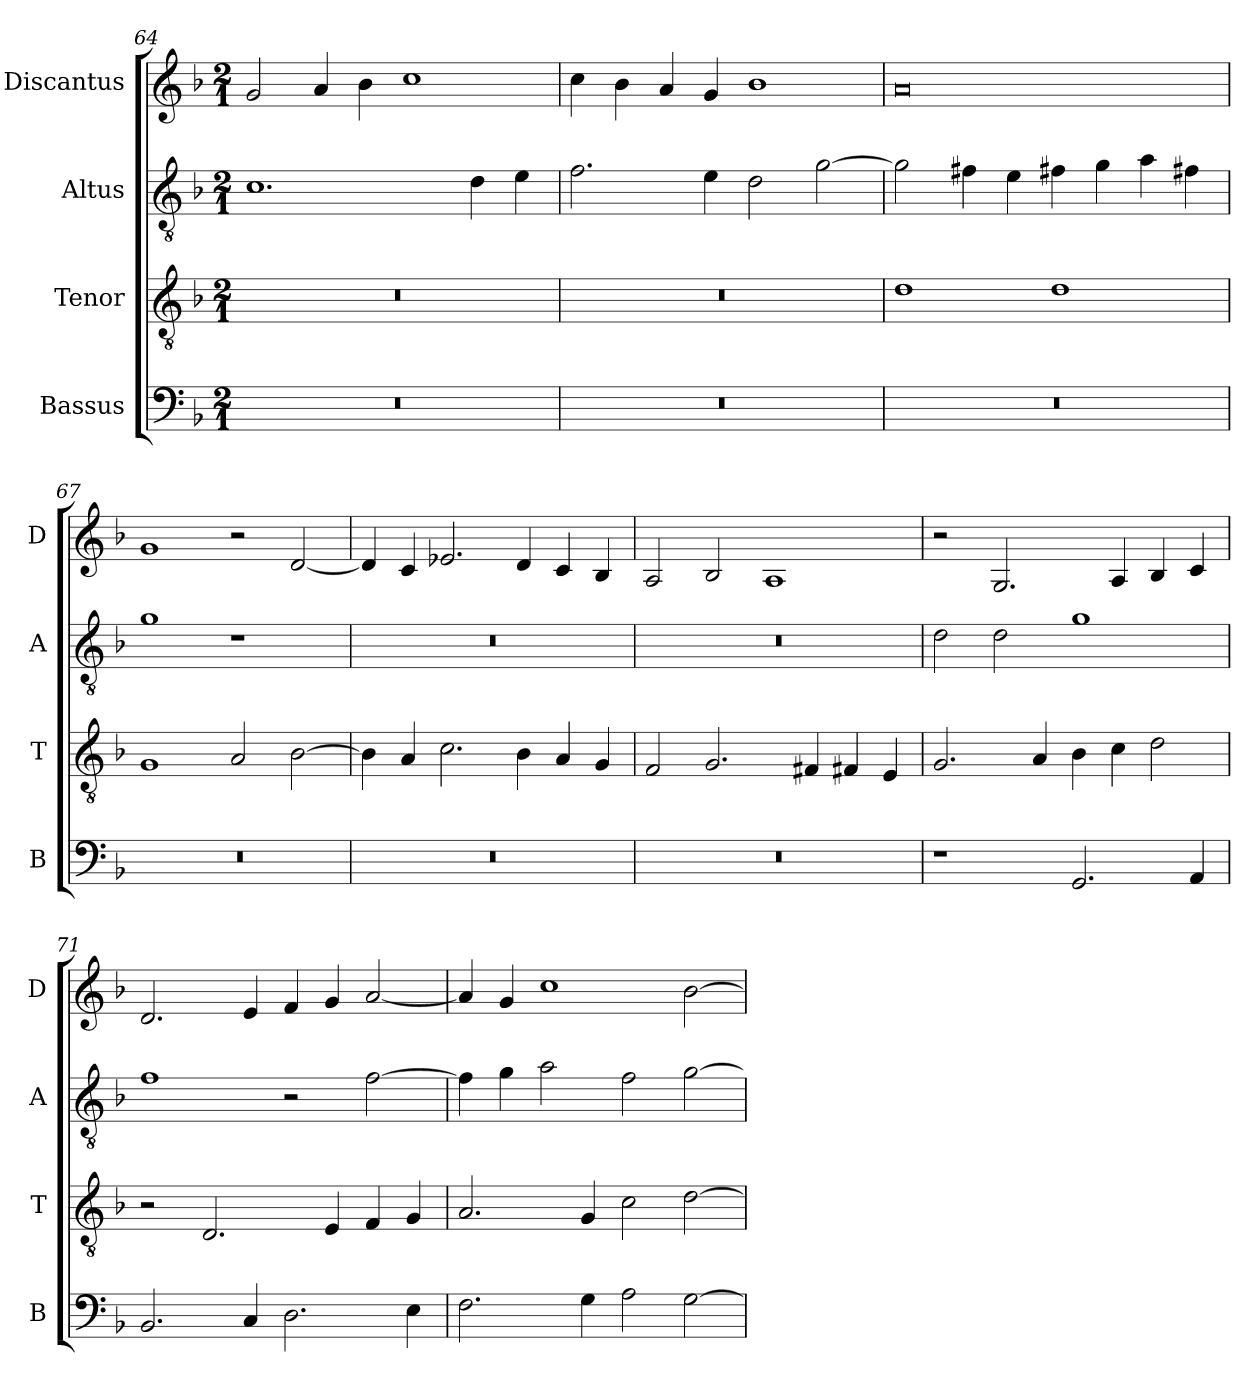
**kern	**kern	**kern	**kern
*part4	*part3	*part2	*part1
*staff4	*staff3	*staff2	*staff1
*I"Bassus	*I"Tenor	*I"Altus	*I"Discantus
*I'B	*I'T	*I'A	*I'D
*clefF4	*clefGv2	*clefGv2	*clefG2
*k[b-]	*k[b-]	*k[b-]	*k[b-]
*M2/1	*M2/1	*M2/1	*M2/1
=64	=64	=64	=64
0r	0r	1.c	2g/
.	.	.	4a/
.	.	.	4b-\
.	.	.	1cc
.	.	4d\	.
.	.	4e\	.
=65	=65	=65	=65
0r	0r	2.f\	4cc\
.	.	.	4b-\
.	.	.	4a/
.	.	4e\	4g/
.	.	2d\	1b-
.	.	[2g\	.
=66	=66	=66	=66
0r	1d	2g\]	0a
.	.	4f#X\	.
.	.	4e\	.
.	1d	4f#X\	.
.	.	4g\	.
.	.	4a\	.
.	.	4f#X\	.
=67	=67	=67	=67
0r	1G	1g	1g
.	2A/	1r	2r
.	[2B-\	.	[2d/
=68	=68	=68	=68
0r	4B-\]	0r	4d/]
.	4A/	.	4c/
.	2.c\	.	2.e-X/
.	4B-\	.	4d/
.	4A/	.	4c/
.	4G/	.	4B-/
=69	=69	=69	=69
0r	2F/	0r	2A/
.	2.G/	.	2B-/
.	.	.	1A
.	4F#X/	.	.
.	4F#X/	.	.
.	4E/	.	.
=70	=70	=70	=70
1r	2.G/	2d\	2r
.	.	2d\	2.G/
.	4A/	.	.
2.GG/	4B-\	1g	.
.	4c\	.	4A/
.	2d\	.	4B-/
4AA/	.	.	4c/
=71	=71	=71	=71
2.BB-/	2r	1f	2.d/
.	2.D/	.	.
4C/	.	.	4e/
2.D\	.	2r	4f/
.	4E/	.	4g/
.	4F/	[2f\	[2a/
4E\	4G/	.	.
=72	=72	=72	=72
2.F\	2.A/	4f\]	4a/]
.	.	4g\	4g/
.	.	2a\	1cc
4G\	4G/	.	.
2A\	2c\	2f\	.
[2G\	[2d\	[2g\	[2b-\
=	=	=	=
*-	*-	*-	*-
